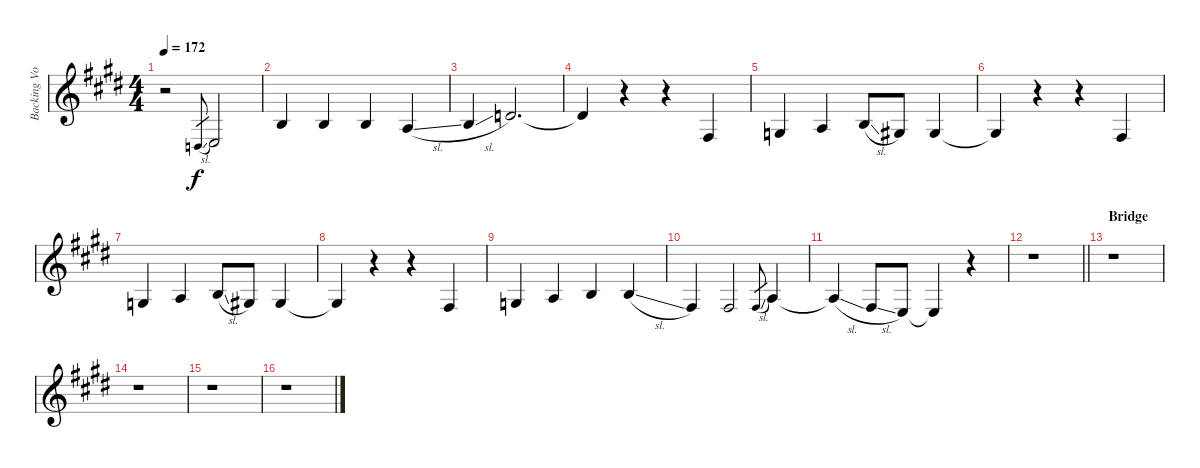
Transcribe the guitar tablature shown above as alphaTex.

\track ("Backing Vocals" "Backing Vo") {instrument lead6voice}
\staff {score}
\tuning (E4 B3 G3 D3 A2 E2) {hide}
\ts (4 4)
\tempo 172
\clef g2
\ks e
r.2{dy f} 0.4{sl}.8{gr} 2.4.2 |
4.3.4 4.3.4 4.3.4 2.3{sl}.4 |
4.3{sl}.4 7.3.2{d} |
7.3{t}.4 r.4 r.4 4.4.4 |
5.4.4 7.4.4 9.4{sl}.8 6.4.8 6.4.4 |
6.4{t}.4 r.4 r.4 4.4.4 |
5.4.4 7.4.4 9.4{sl}.8 6.4.8 6.4.4 |
6.4{t}.4 r.4 r.4 4.4.4 |
5.4.4 7.4.4 9.4.4 9.4{sl}.4 |
4.4.4 4.4.2 4.4{sl}.8{gr} 7.4.4 |
7.4{sl t}.4 4.4{sl}.8 2.4.8 2.4{t}.4 r.4 |
\barLineRight lightlight
r.1 |
\section ("" "Bridge")
r.1 |
r.1 |
r.1 |
r.1
